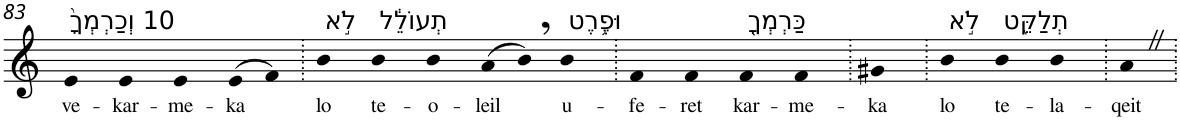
**kern	**text
*part1	*part1
*staff1	*staff1
*I"Piano	*
*I'Pno	*
!!LO:PB:g=z
*clefG2	*
*k[]	*
=83	=83
!LO:TX:a:t=10 וְכַרְמְךָ֙	!
!	!LO:LY:b
4e	ve-
!	!LO:LY:b
4e	-kar-
!	!LO:LY:b
4e	-me-
!	!LO:LY:b
(>8e	-ka
8f)	.
=84.	=84.
!LO:TX:a:t=לֹ֣א	!
!	!LO:LY:b
4b	lo
!LO:TX:a:t=תְעוֹלֵ֔ל	!
!	!LO:LY:b
4b	te-
!	!LO:LY:b
4b	-o-
!	!LO:LY:b
(>8a	-leil
8b,)	.
!LO:TX:a:t=וּפֶ֥רֶט	!
!	!LO:LY:b
4b	u-
=85.	=85.
!	!LO:LY:b
4f	-fe-
!	!LO:LY:b
4f	-ret
!LO:TX:a:t=כַּרְמְךָ֖	!
!	!LO:LY:b
4f	kar-
!	!LO:LY:b
4f	-me-
=86.	=86.
!	!LO:LY:b
4g#X	-ka
=87.	=87.
!LO:TX:a:t=לֹ֣א	!
!	!LO:LY:b
4b	lo
!LO:TX:a:t=תְלַקֵּ֑ט	!
!	!LO:LY:b
4b	te-
!	!LO:LY:b
4b	-la-
=88.	=88.
!	!LO:LY:b
4aZ	-qeit
=.	=.
*-	*-
